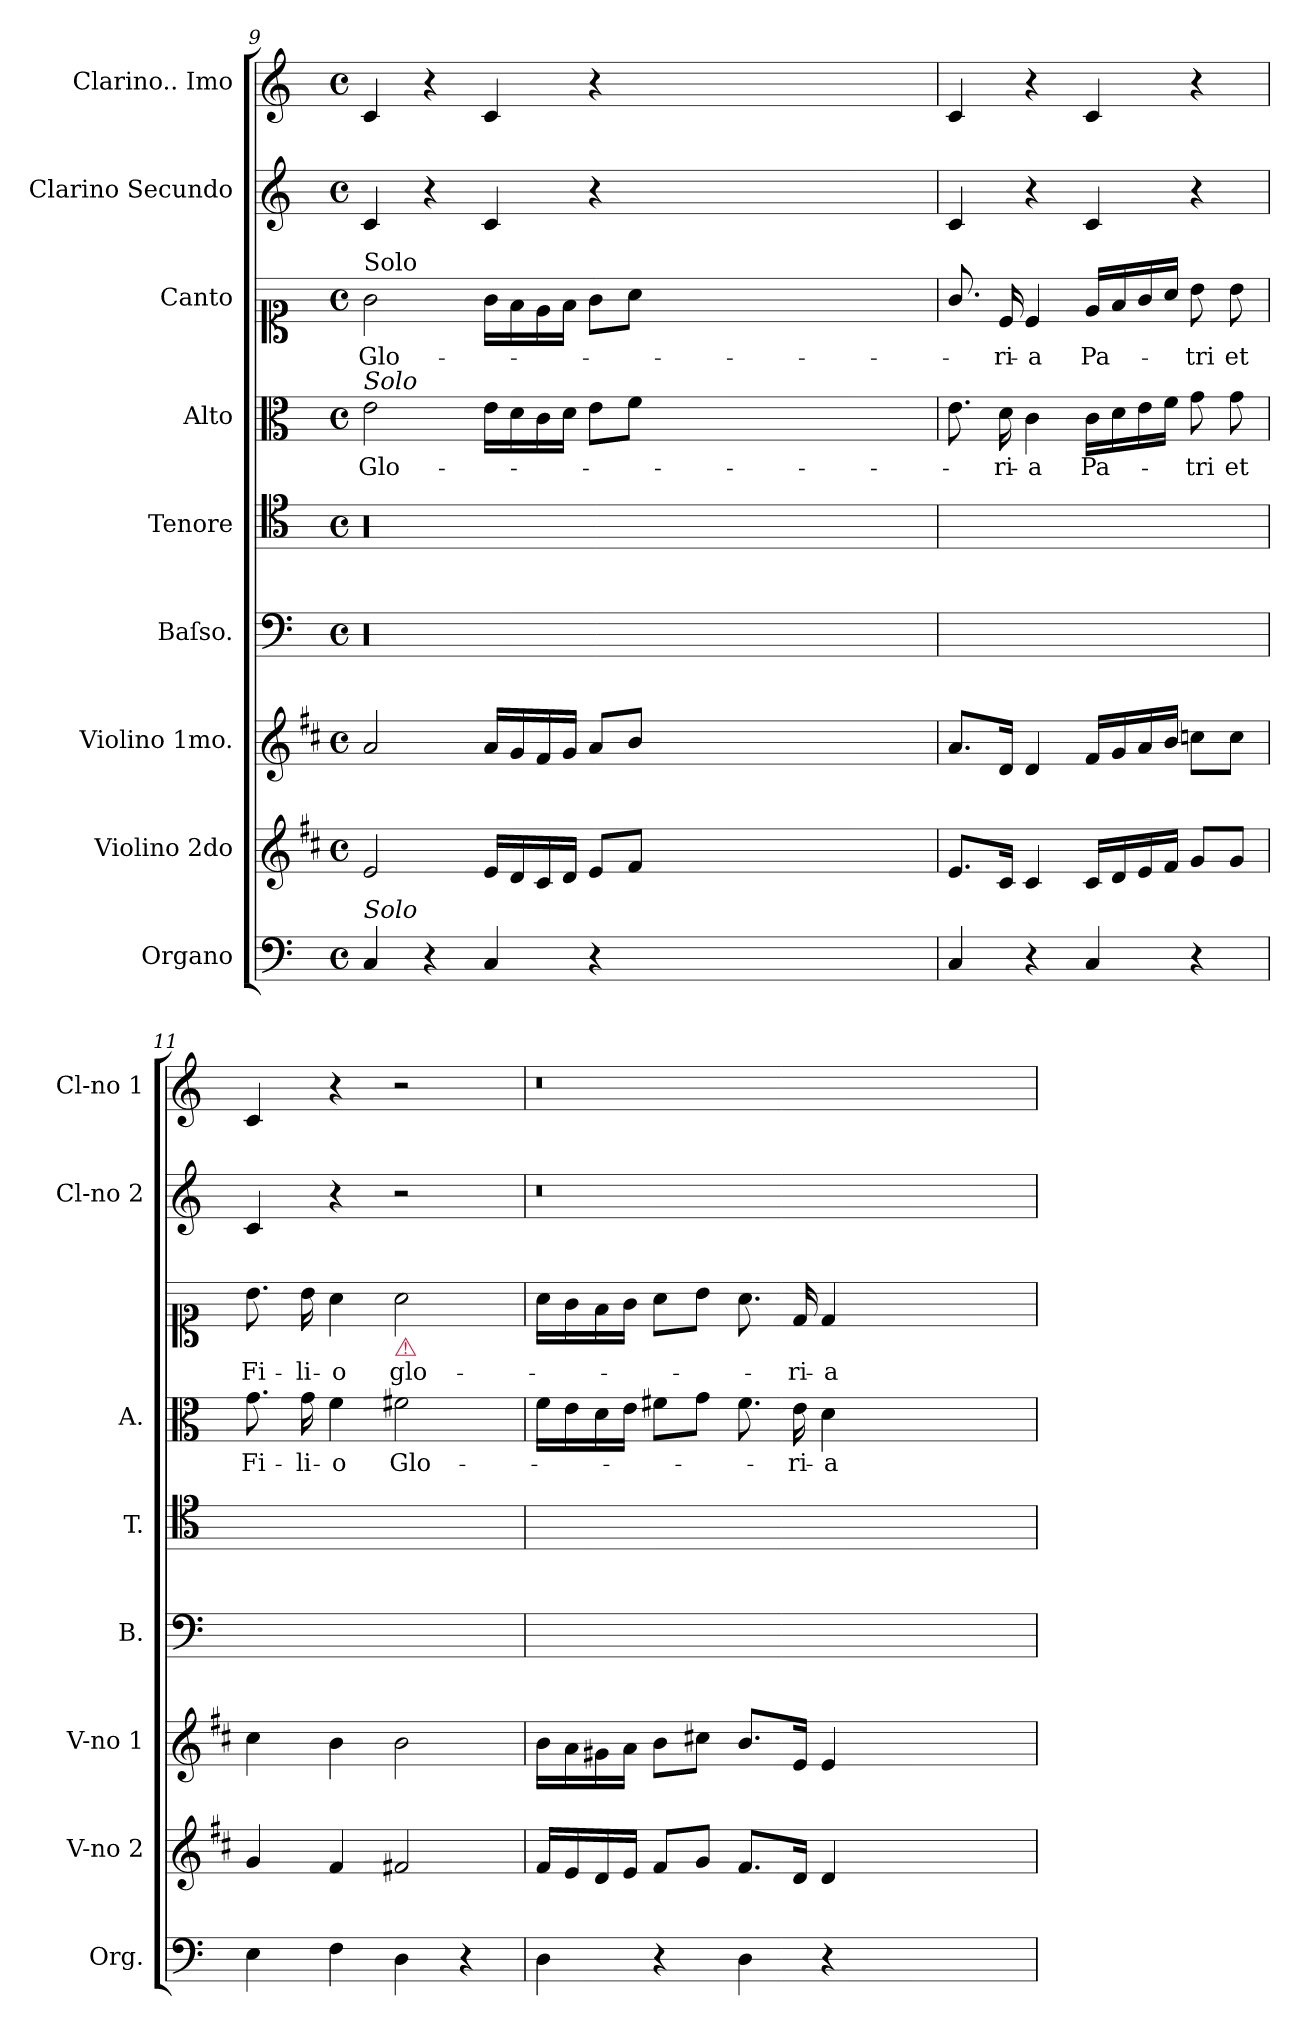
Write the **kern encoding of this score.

**kern	**kern	**kern	**kern	**kern	**kern	**text	**kern	**text	**kern	**kern
*part9	*part8	*part7	*part6	*part5	*part4	*part4	*part3	*part3	*part2	*part1
*staff9	*staff8	*staff7	*staff6	*staff5	*staff4	*staff4	*staff3	*staff3	*staff2	*staff1
*I"Organo	*I"Violino 2do	*I"Violino 1mo.	*I"Baſso.	*I"Tenore	*I"Alto	*	*I"Canto	*	*I"Clarino Secundo	*I"Clarino.. Imo
*I'Org.	*I'V-no 2	*I'V-no 1	*I'B.	*I'T.	*I'A.	*	*	*	*I'Cl-no 2	*I'Cl-no 1
*clefF4	*clefG2	*clefG2	*clefF4	*clefC4	*clefC3	*	*clefC1	*	*clefG2	*clefG2
*	*ITrd1c2	*ITrd1c2	*	*	*	*	*	*	*	*
*k[]	*k[]	*k[]	*k[]	*k[]	*k[]	*	*k[]	*	*k[]	*k[]
*M4/4	*M4/4	*M4/4	*M4/4	*M4/4	*M4/4	*	*M4/4	*	*M4/4	*M4/4
*met(c)	*met(c)	*met(c)	*met(c)	*met(c)	*met(c)	*	*met(c)	*	*met(c)	*met(c)
=9	=9	=9	=9	=9	=9	=9	=9	=9	=9	=9
!	!	!	!	!	!	!	!LO:TX:a:t=Solo	!	!	!
!	!	!	!	!	!LO:TX:a:i:t=Solo	!	!	!	!	!
!LO:TX:a:i:t=Solo	!	!	!	!	!	!	!	!	!	!
4C/	2d/	2g/	00r	00r	2e\	Glo-	2g\	Glo-	4c/	4c/
4r	.	.	.	.	.	.	.	.	4r	4r
4C/	16d/LL	16g/LL	.	.	16e\LL	.	16g\LL	.	4c/	4c/
.	16c/	16f/	.	.	16d\	.	16f\	.	.	.
.	16B/	16e/	.	.	16c\	.	16e\	.	.	.
.	16c/JJ	16f/JJ	.	.	16d\JJ	.	16f\JJ	.	.	.
4r	8d/L	8g/L	.	.	8e\L	.	8g\L	.	4r	4r
.	8e/J	8a/J	.	.	8f\J	.	8a\J	.	.	.
0.ryy	0.ryy	0.ryy	.	.	0.ryy	.	0.ryy	.	0.ryy	0.ryy
=10	=10	=10	=10	=10	=10	=10	=10	=10	=10	=10
4C/	8.d/L	8.g/L	1ryy	1ryy	8.e\	.	8.g/	.	4c/	4c/
.	16B/Jk	16c/Jk	.	.	16d\	-ri-	16c/	-ri-	.	.
4r	4B/	4c/	.	.	4c\	-a	4c/	-a	4r	4r
4C/	16B/LL	16e/LL	.	.	16c\LL	Pa-	16e/LL	Pa-	4c/	4c/
.	16c/	16f/	.	.	16d\	.	16f/	.	.	.
.	16d/	16g/	.	.	16e\	.	16g/	.	.	.
.	16e/JJ	16a/JJ	.	.	16f\JJ	.	16a/JJ	.	.	.
4r	8f/L	8b-X\L	.	.	8g\	-tri	8b\	-tri	4r	4r
.	8f/J	8b-\J	.	.	8g\	et	8b\	et	.	.
=11	=11	=11	=11	=11	=11	=11	=11	=11	=11	=11
4E\	4f/	4b\	1ryy	1ryy	8.g\	Fi-	8.b\	Fi-	4c/	4c/
.	.	.	.	.	16g\	-li-	16b\	-li-	.	.
4F\	4e/	4a\	.	.	4f\	-o	4a\	-o	4r	4r
!	!	!	!	!	!	!	!LO:TX:b:color=crimson:t=⚠	!	!	!
!	!	!	!	!	!	!	!	!LO:LY:i	!	!
4D\	2en/	2a\	.	.	2f#X\	Glo-	2a\	glo-	2r	2r
4r	.	.	.	.	.	.	.	.	.	.
=12	=12	=12	=12	=12	=12	=12	=12	=12	=12	=12
4D\	16e/LL	16a\LL	0ryy	0ryy	16f\LL	.	16a\LL	.	0r	0r
.	16d/	16g\	.	.	16e\	.	16g\	.	.	.
.	16c/	16f#X\	.	.	16d\	.	16f\	.	.	.
.	16d/JJ	16g\JJ	.	.	16e\JJ	.	16g\JJ	.	.	.
4r	8e/L	8a\L	.	.	8f#X\L	.	8a\L	.	.	.
.	8f/J	8bn\J	.	.	8g\J	.	8b\J	.	.	.
4D\	8.e/L	8.a/L	.	.	8.f#\	.	8.a\	.	.	.
!	!	!	!	!	!	!	!	!LO:LY:i	!	!
.	16c/Jk	16d/Jk	.	.	16e\	-ri-	16d/	-ri-	.	.
!	!	!	!	!	!	!	!	!LO:LY:i	!	!
4r	4c/	4d/	.	.	4d\	-a	4d/	-a	.	.
1ryy	1ryy	1ryy	.	.	1ryy	.	1ryy	.	.	.
=	=	=	=	=	=	=	=	=	=	=
*-	*-	*-	*-	*-	*-	*-	*-	*-	*-	*-
